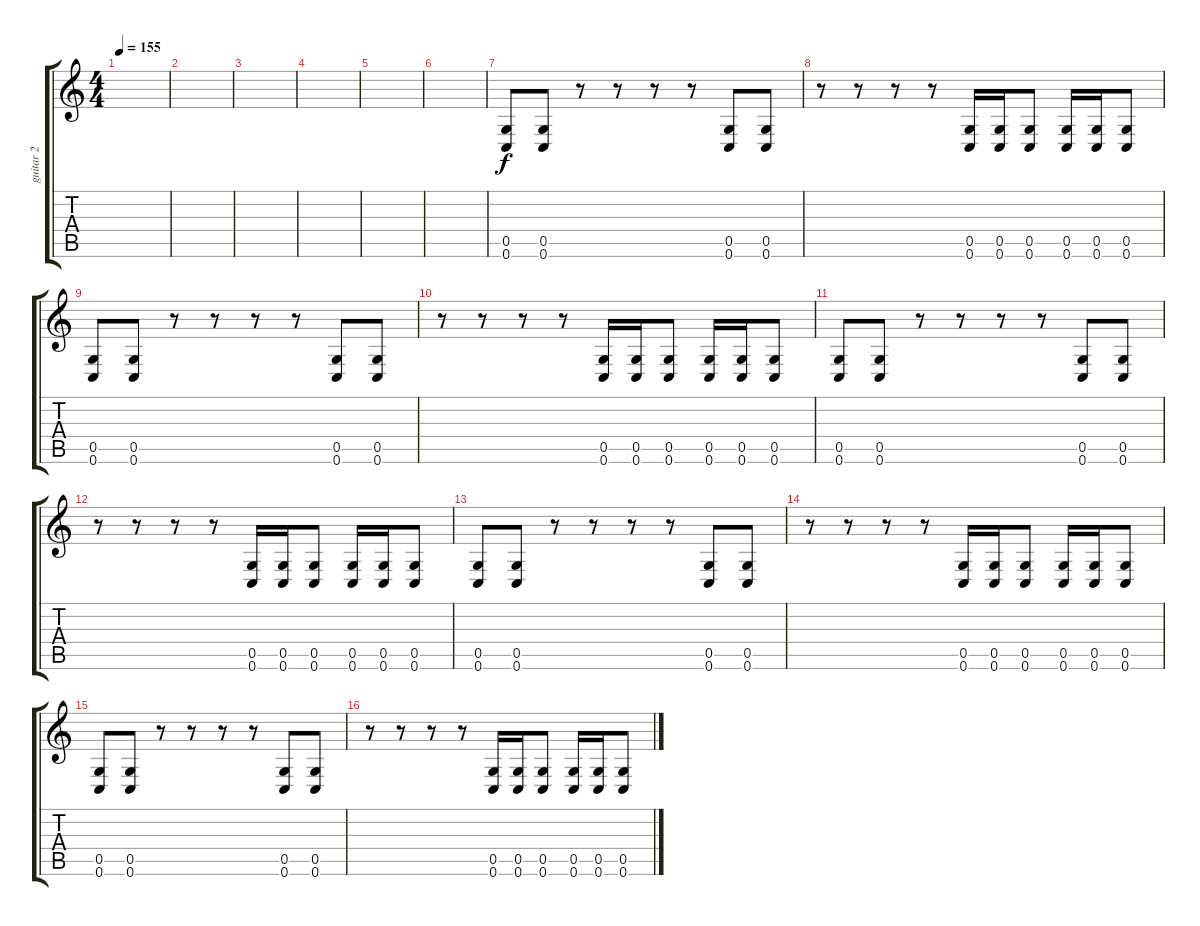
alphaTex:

\track ("guitar 2" "guitar 2") {instrument overdrivenguitar}
\staff {score tabs}
\tuning (D4 A3 F3 C3 G2 C2) {hide}
\ts (4 4)
\tempo 155
\clef g2
\ks c
|
|
|
|
|
|
(0.5 0.6).8{volume 9} (0.5 0.6).8 r.8 r.8 r.8 r.8 (0.5 0.6).8 (0.5 0.6).8 |
r.8 r.8 r.8 r.8 (0.5 0.6).16 (0.5 0.6).16 (0.5 0.6).8 (0.5 0.6).16 (0.5 0.6).16 (0.5 0.6).8 |
(0.5 0.6).8 (0.5 0.6).8 r.8 r.8 r.8 r.8 (0.5 0.6).8 (0.5 0.6).8 |
r.8 r.8 r.8 r.8 (0.5 0.6).16 (0.5 0.6).16 (0.5 0.6).8 (0.5 0.6).16 (0.5 0.6).16 (0.5 0.6).8 |
(0.5 0.6).8 (0.5 0.6).8 r.8 r.8 r.8 r.8 (0.5 0.6).8 (0.5 0.6).8 |
r.8 r.8 r.8 r.8 (0.5 0.6).16 (0.5 0.6).16 (0.5 0.6).8 (0.5 0.6).16 (0.5 0.6).16 (0.5 0.6).8 |
(0.5 0.6).8 (0.5 0.6).8 r.8 r.8 r.8 r.8 (0.5 0.6).8 (0.5 0.6).8 |
r.8 r.8 r.8 r.8 (0.5 0.6).16 (0.5 0.6).16 (0.5 0.6).8 (0.5 0.6).16 (0.5 0.6).16 (0.5 0.6).8 |
(0.5 0.6).8{volume 12} (0.5 0.6).8 r.8 r.8 r.8 r.8 (0.5 0.6).8 (0.5 0.6).8 |
r.8 r.8 r.8 r.8 (0.5 0.6).16 (0.5 0.6).16 (0.5 0.6).8 (0.5 0.6).16 (0.5 0.6).16 (0.5 0.6).8
